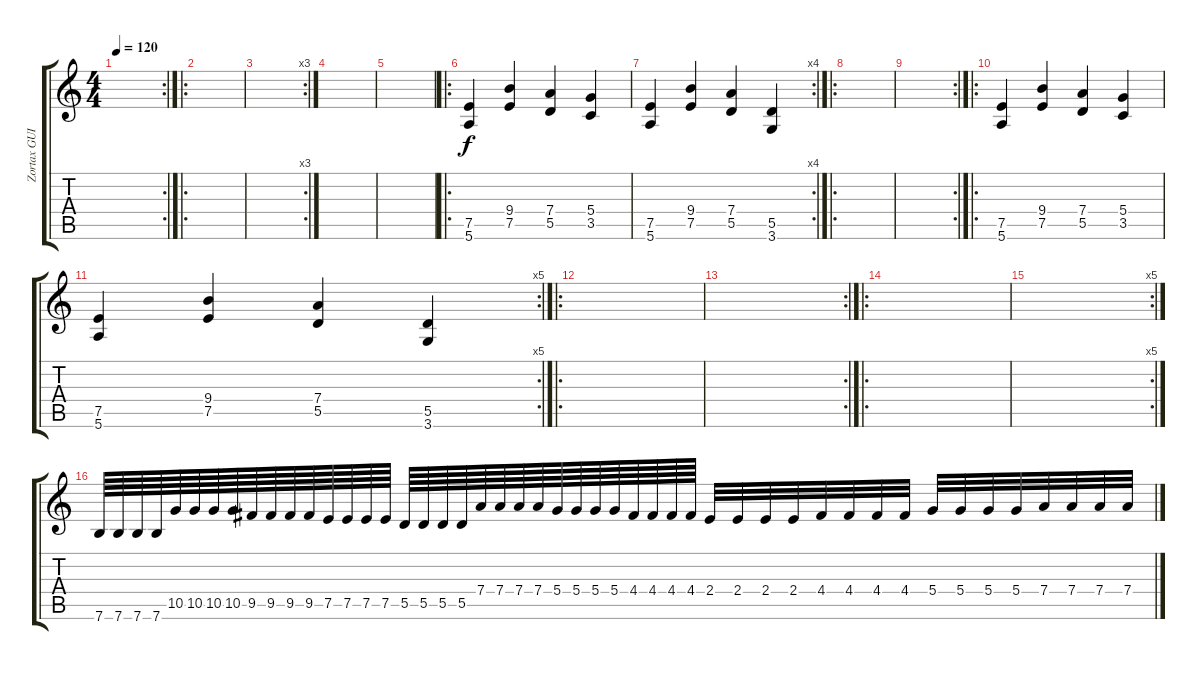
\track ("Zortax GUITAR 2" "Zortax GUI") {instrument distortionguitar}
\staff {score tabs}
\tuning (E4 B3 G3 D3 A2 E2) {hide}
\rc 2
\ts (4 4)
\tempo 120
\clef g2
\ks c
|
\ro
|
\rc 3
|
|
|
\ro
(7.5 5.6).4 (9.4 7.5).4 (7.4 5.5).4 (5.4 3.5).4 |
\rc 4
(7.5 5.6).4 (9.4 7.5).4 (7.4 5.5).4 (5.5 3.6).4 |
\ro
|
\rc 2
|
\ro
(7.5 5.6).4 (9.4 7.5).4 (7.4 5.5).4 (5.4 3.5).4 |
\rc 5
(7.5 5.6).4 (9.4 7.5).4 (7.4 5.5).4 (5.5 3.6).4 |
\ro
|
\rc 2
|
\ro
|
\rc 5
|
7.6.64 7.6.64 7.6.64 7.6.64 10.5.64 10.5.64 10.5.64 10.5.64 9.5.64 9.5.64 9.5.64 9.5.64 7.5.64 7.5.64 7.5.64 7.5.64 5.5.64 5.5.64 5.5.64 5.5.64 7.4.64 7.4.64 7.4.64 7.4.64 5.4.64 5.4.64 5.4.64 5.4.64 4.4.64 4.4.64 4.4.64 4.4.64 2.4.32 2.4.32 2.4.32 2.4.32 4.4.32 4.4.32 4.4.32 4.4.32 5.4.32 5.4.32 5.4.32 5.4.32 7.4.32 7.4.32 7.4.32 7.4.32
